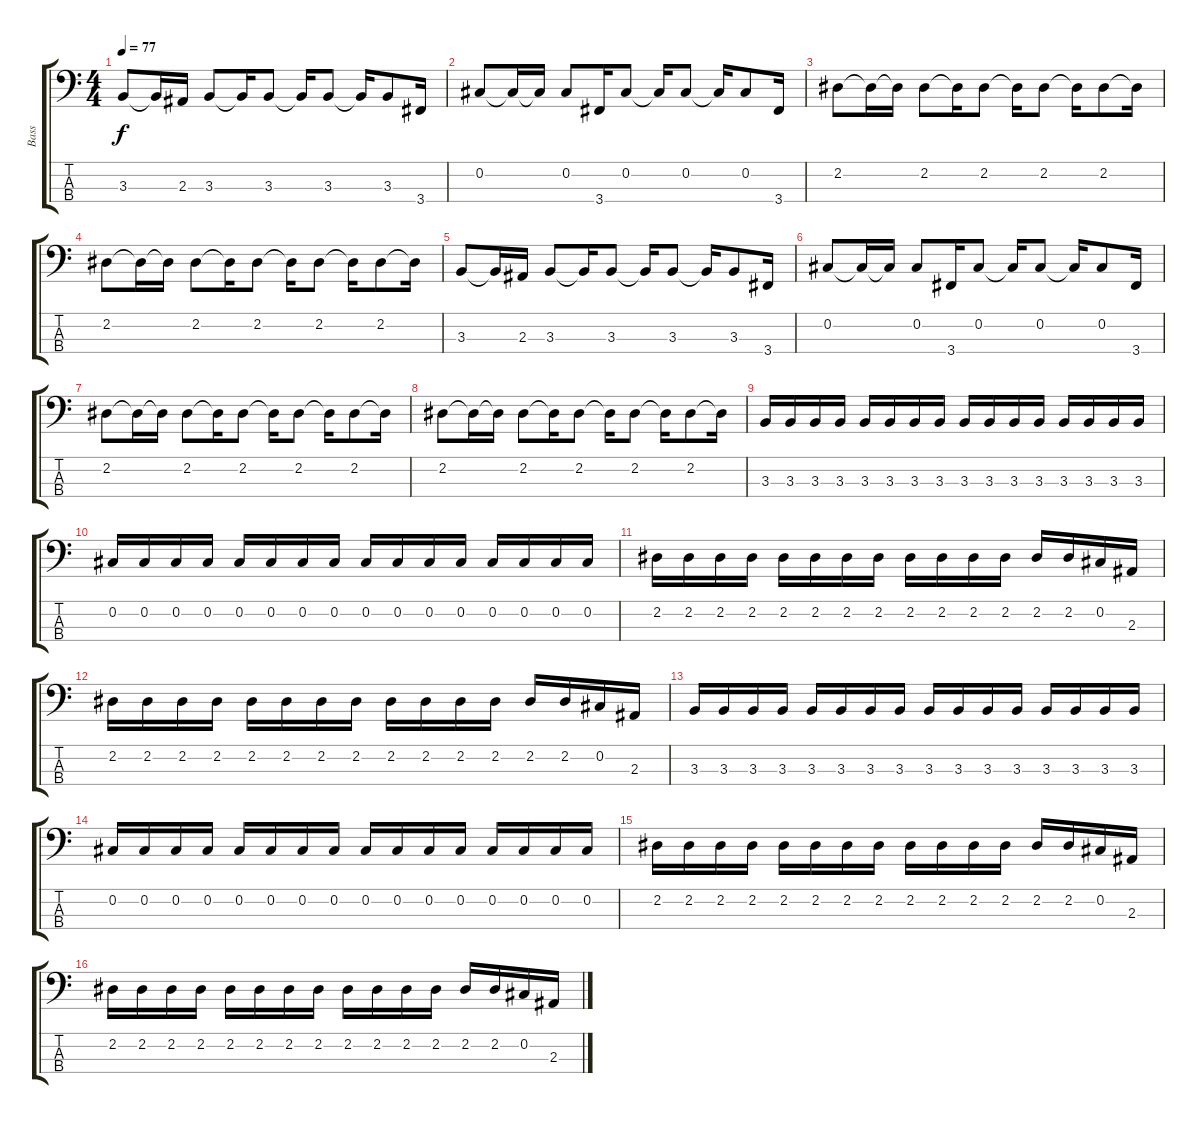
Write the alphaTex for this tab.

\track ("Bass" "Bass") {instrument acousticbass}
\staff {score tabs}
\tuning (Gb2 Db2 Ab1 Eb1) {hide}
\ts (4 4)
\tempo 77
\clef f4
\ks c
3.3.8{dy f} 3.3{t}.16 2.3.16 3.3.8 3.3{t}.16 3.3.8 3.3{t}.16 3.3.8 3.3{t}.16 3.3.8 3.4.16 |
0.2.8 0.2{t}.16 0.2{t}.16 0.2.8 3.4.16 0.2.8 0.2{t}.16 0.2.8 0.2{t}.16 0.2.8 3.4.16 |
2.2.8 2.2{t}.16 2.2{t}.16 2.2.8 2.2{t}.16 2.2.8 2.2{t}.16 2.2.8 2.2{t}.16 2.2.8 2.2{t}.16 |
2.2.8 2.2{t}.16 2.2{t}.16 2.2.8 2.2{t}.16 2.2.8 2.2{t}.16 2.2.8 2.2{t}.16 2.2.8 2.2{t}.16 |
3.3.8 3.3{t}.16 2.3.16 3.3.8 3.3{t}.16 3.3.8 3.3{t}.16 3.3.8 3.3{t}.16 3.3.8 3.4.16 |
0.2.8 0.2{t}.16 0.2{t}.16 0.2.8 3.4.16 0.2.8 0.2{t}.16 0.2.8 0.2{t}.16 0.2.8 3.4.16 |
2.2.8 2.2{t}.16 2.2{t}.16 2.2.8 2.2{t}.16 2.2.8 2.2{t}.16 2.2.8 2.2{t}.16 2.2.8 2.2{t}.16 |
2.2.8 2.2{t}.16 2.2{t}.16 2.2.8 2.2{t}.16 2.2.8 2.2{t}.16 2.2.8 2.2{t}.16 2.2.8 2.2{t}.16 |
3.3.16 3.3.16 3.3.16 3.3.16 3.3.16 3.3.16 3.3.16 3.3.16 3.3.16 3.3.16 3.3.16 3.3.16 3.3.16 3.3.16 3.3.16 3.3.16 |
0.2.16 0.2.16 0.2.16 0.2.16 0.2.16 0.2.16 0.2.16 0.2.16 0.2.16 0.2.16 0.2.16 0.2.16 0.2.16 0.2.16 0.2.16 0.2.16 |
2.2.16 2.2.16 2.2.16 2.2.16 2.2.16 2.2.16 2.2.16 2.2.16 2.2.16 2.2.16 2.2.16 2.2.16 2.2.16 2.2.16 0.2.16 2.3.16 |
2.2.16 2.2.16 2.2.16 2.2.16 2.2.16 2.2.16 2.2.16 2.2.16 2.2.16 2.2.16 2.2.16 2.2.16 2.2.16 2.2.16 0.2.16 2.3.16 |
3.3.16 3.3.16 3.3.16 3.3.16 3.3.16 3.3.16 3.3.16 3.3.16 3.3.16 3.3.16 3.3.16 3.3.16 3.3.16 3.3.16 3.3.16 3.3.16 |
0.2.16 0.2.16 0.2.16 0.2.16 0.2.16 0.2.16 0.2.16 0.2.16 0.2.16 0.2.16 0.2.16 0.2.16 0.2.16 0.2.16 0.2.16 0.2.16 |
2.2.16 2.2.16 2.2.16 2.2.16 2.2.16 2.2.16 2.2.16 2.2.16 2.2.16 2.2.16 2.2.16 2.2.16 2.2.16 2.2.16 0.2.16 2.3.16 |
2.2.16 2.2.16 2.2.16 2.2.16 2.2.16 2.2.16 2.2.16 2.2.16 2.2.16 2.2.16 2.2.16 2.2.16 2.2.16 2.2.16 0.2.16 2.3.16
